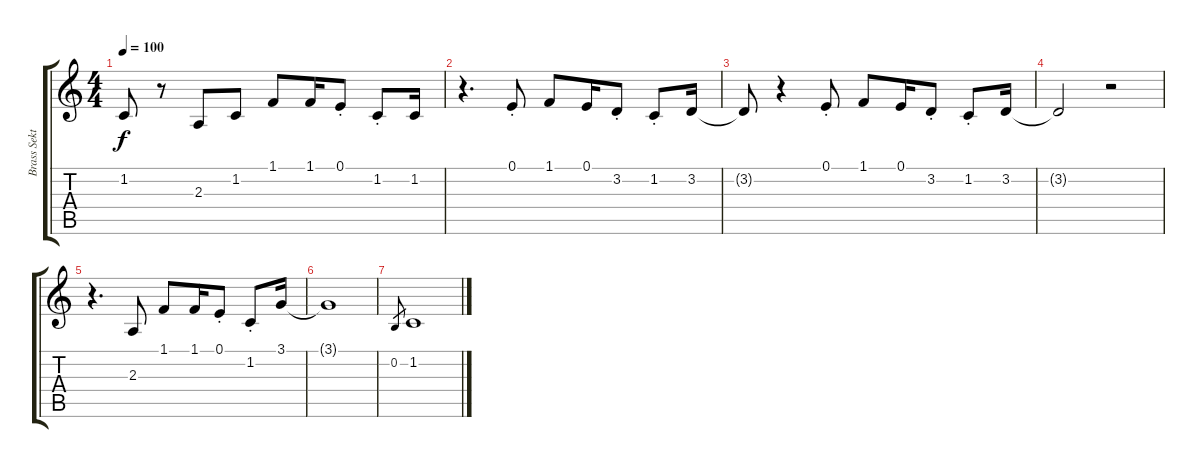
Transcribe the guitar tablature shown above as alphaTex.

\track ("Brass Sektion 1" "Brass Sekt") {instrument trumpet}
\staff {score tabs}
\tuning (E4 B3 G3 D3 A2 E2) {hide}
\ts (4 4)
\tempo 100
\clef g2
\ks c
1.2{t}.8{dy f} r.8 2.3.8 1.2.8 1.1.8 1.1.16 0.1{st}.8 1.2{st}.8 1.2.16 |
r.4{d} 0.1{st}.8 1.1.8 0.1.16 3.2{st}.8 1.2{st}.8 3.2.16 |
3.2{t}.8 r.4 0.1{st}.8 1.1.8 0.1.16 3.2{st}.8 1.2{st}.8 3.2.16 |
3.2{t}.2 r.2 |
r.4{d} 2.3.8 1.1.8 1.1.16 0.1{st}.8 1.2{st}.8 3.1.16 |
3.1{t}.1 |
0.2.8{gr} 1.2.1
